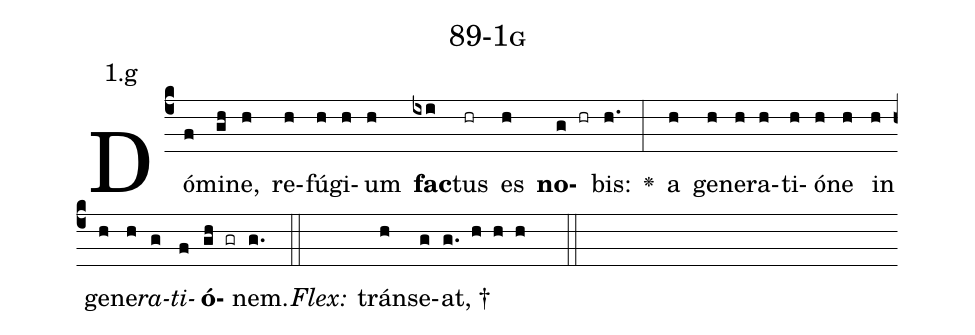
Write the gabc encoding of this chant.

name: 89-1g;
annotation: 1.g;
%%
(c4)Dó(f)mi(gh)ne,(h) re(h)fú(h)gi(h)um(h) <b>fac</b>(ixi)tus(hr) es(h) <b>no</b>(g hr)bis:(h.) <v>\greheightstar</v>(:) a(h) ge(h)ne(h)ra(h)ti(h)ó(h)ne(h) in(h) ge(h)ne(h)<i>ra</i>(g)<i>ti</i>(f)<b>ó</b>(gh gr)nem.(g.) (::)
<i>Flex:</i>()  tráns(h)e(g)at, †(g. h h h  ::)

%E(h) u(h) o(g) u(f) a(gh) e.(g.) (::)
